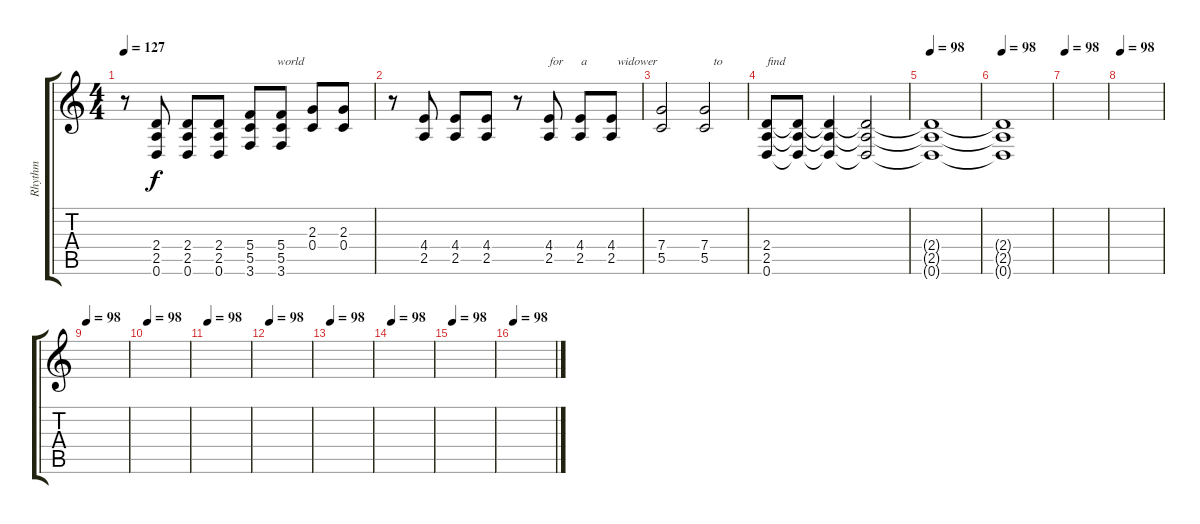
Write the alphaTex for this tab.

\track ("Rhythm " "Rhythm ") {instrument distortionguitar}
\staff {score tabs}
\tuning (D4 A3 F3 C3 G2 D2) {hide}
\ts (4 4)
\tempo 127
\clef g2
\ks c
r.8{dy f} (2.4 2.5 0.6).8 (2.4 2.5 0.6).8 (2.4 2.5 0.6).8 (5.4 5.5 3.6).8{txt "         world"} (5.4 5.5 3.6).8 (2.3 0.4).8 (2.3 0.4).8 |
r.8 (4.4 2.5).8 (4.4 2.5).8 (4.4 2.5).8 r.8 (4.4 2.5).8{txt "for      a          widower"} (4.4 2.5).8 (4.4 2.5).8 |
(7.4 5.5).2 (7.4 5.5).2{txt "   to"} |
(2.4 2.5 0.6).8{txt "find"} (2.4{t} 2.5{t} 0.6{t}).8 (2.4{t} 2.5{t} 0.6{t}).4 (2.4{t} 2.5{t} 0.6{t}).2 |
\tempo 98
(2.4{t} 2.5{t} 0.6{t}).1 |
\tempo 98
(2.4{t} 2.5{t} 0.6{t}).1 |
\tempo 98
|
\tempo 98
|
\tempo 98
|
\tempo 98
|
\tempo 98
|
\tempo 98
|
\tempo 98
|
\tempo 98
|
\tempo 98
|
\tempo 98
